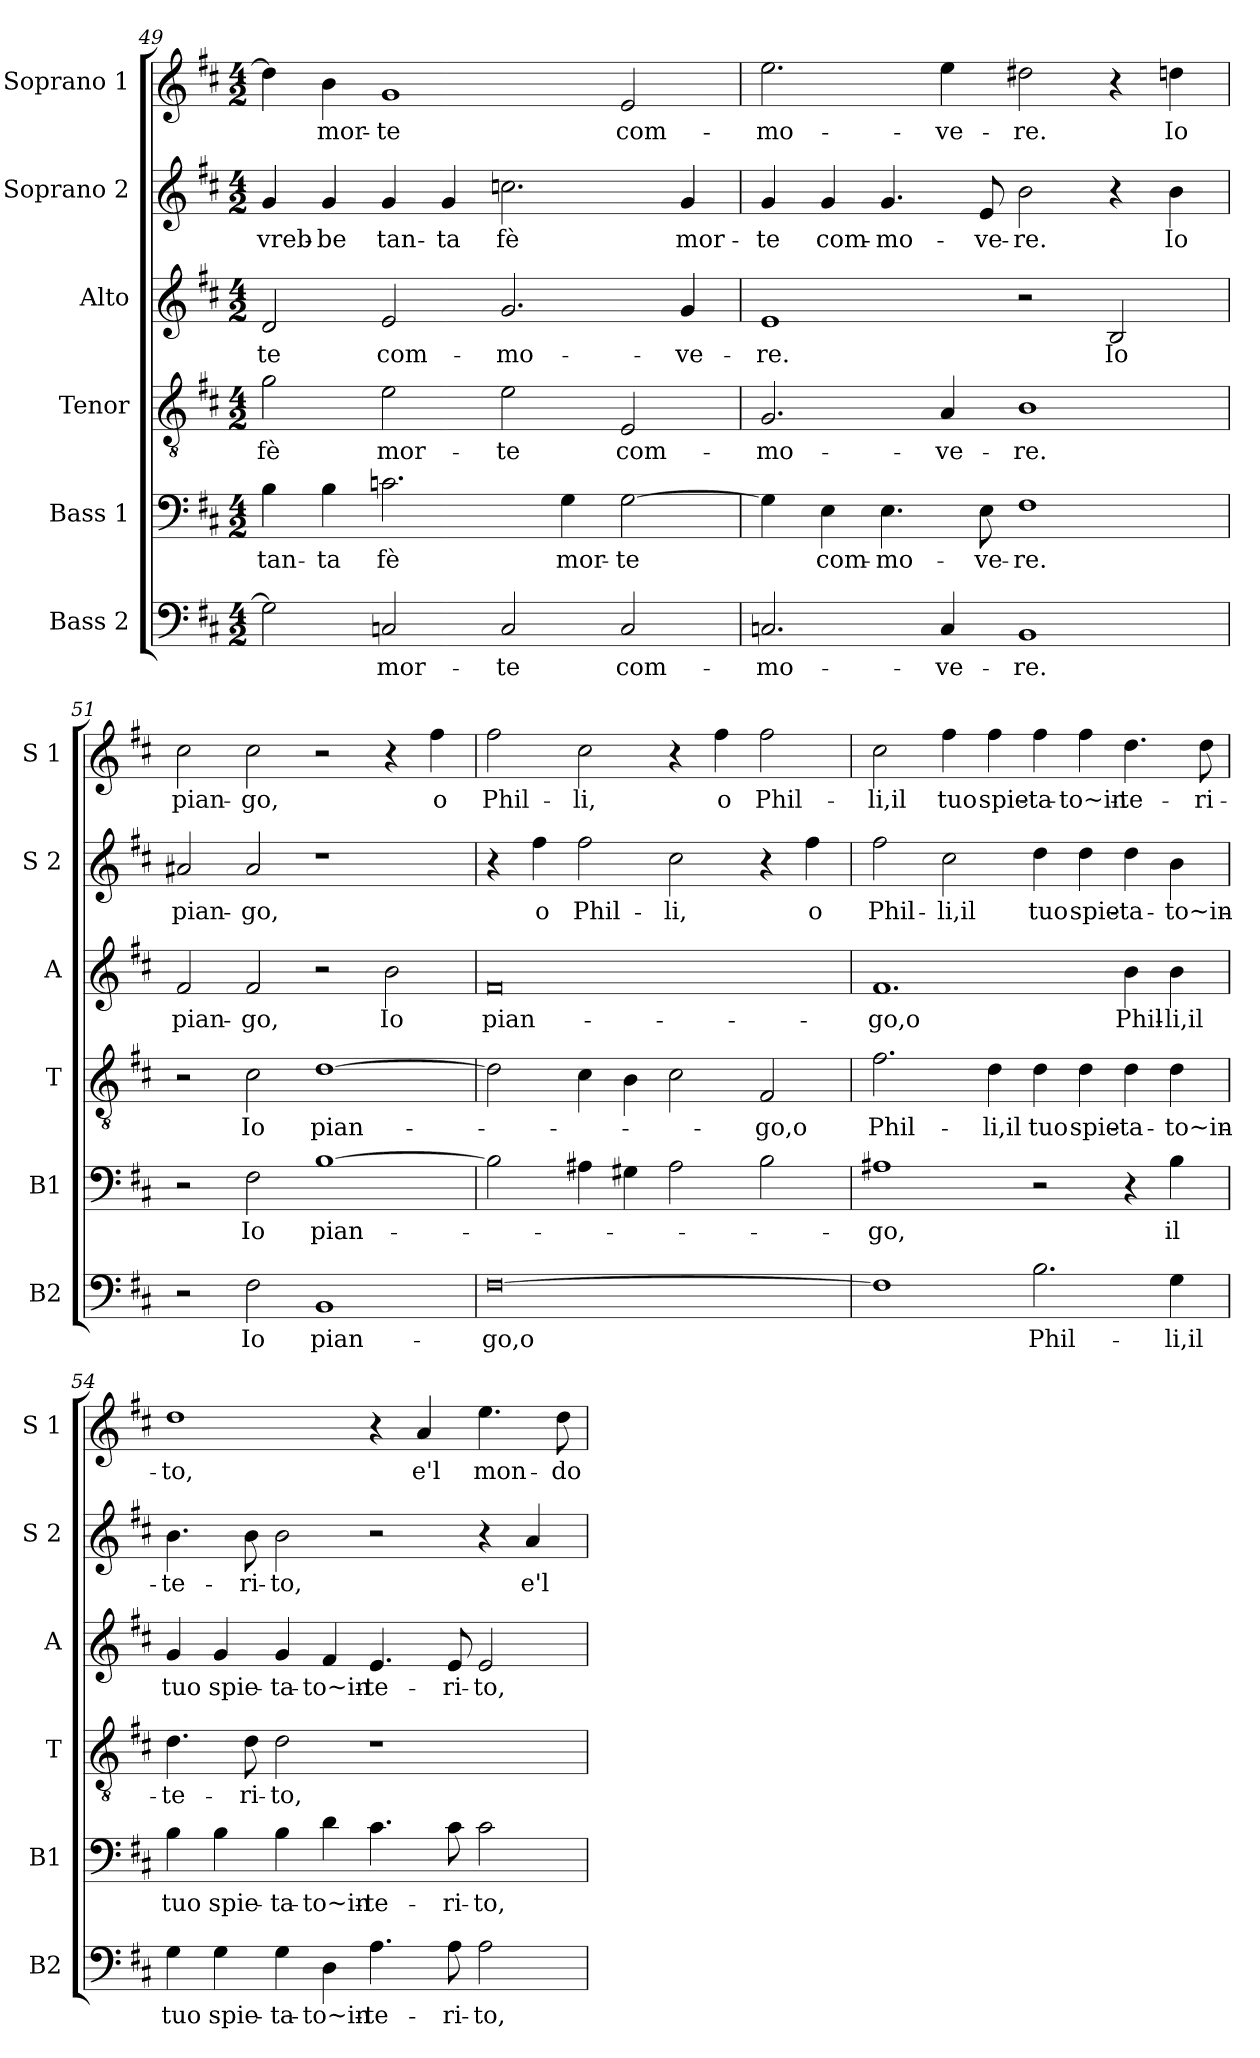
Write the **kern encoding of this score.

**kern	**text	**kern	**text	**kern	**text	**kern	**text	**kern	**text	**kern	**text
*part6	*part6	*part5	*part5	*part4	*part4	*part3	*part3	*part2	*part2	*part1	*part1
*staff6	*staff6	*staff5	*staff5	*staff4	*staff4	*staff3	*staff3	*staff2	*staff2	*staff1	*staff1
*I"Bass 2	*	*I"Bass 1	*	*I"Tenor	*	*I"Alto	*	*I"Soprano 2	*	*I"Soprano 1	*
*I'B2	*	*I'B1	*	*I'T	*	*I'A	*	*I'S 2	*	*I'S 1	*
*clefF4	*	*clefF4	*	*clefGv2	*	*clefG2	*	*clefG2	*	*clefG2	*
*k[f#c#]	*	*k[f#c#]	*	*k[f#c#]	*	*k[f#c#]	*	*k[f#c#]	*	*k[f#c#]	*
*D:	*	*D:	*	*D:	*	*D:	*	*D:	*	*D:	*
*M4/2	*	*M4/2	*	*M4/2	*	*M4/2	*	*M4/2	*	*M4/2	*
=49	=49	=49	=49	=49	=49	=49	=49	=49	=49	=49	=49
!	!	!	!LO:LY:b	!	!LO:LY:b	!	!LO:LY:b	!	!LO:LY:b	!	!
2G\]	.	4B\	tan-	2g\	fè	2d/	-te	4g/	-vreb-	4dd\]	.
!	!	!	!LO:LY:b	!	!	!	!	!	!LO:LY:b	!	!LO:LY:b
.	.	4B\	-ta	.	.	.	.	4g/	-be	4b\	mor-
!	!LO:LY:b	!	!LO:LY:b	!	!LO:LY:b	!	!LO:LY:b	!	!LO:LY:b	!	!LO:LY:b
2Cn/	mor-	2.cn\	fè	2e\	mor-	2e/	com-	4g/	tan-	1g	-te
!	!	!	!	!	!	!	!	!	!LO:LY:b	!	!
.	.	.	.	.	.	.	.	4g/	-ta	.	.
!	!LO:LY:b	!	!	!	!LO:LY:b	!	!LO:LY:b	!	!LO:LY:b	!	!
2C/	-te	.	.	2e\	-te	2.g/	-mo-	2.ccn\	fè	.	.
!	!	!	!LO:LY:b	!	!	!	!	!	!	!	!
.	.	4G\	mor-	.	.	.	.	.	.	.	.
!	!LO:LY:b	!	!LO:LY:b	!	!LO:LY:b	!	!	!	!	!	!LO:LY:b
2C/	com-	[2G\	-te	2E/	com-	.	.	.	.	2e/	com-
!	!	!	!	!	!	!	!LO:LY:b	!	!LO:LY:b	!	!
.	.	.	.	.	.	4g/	-ve-	4g/	mor-	.	.
=50	=50	=50	=50	=50	=50	=50	=50	=50	=50	=50	=50
!	!LO:LY:b	!	!	!	!LO:LY:b	!	!LO:LY:b	!	!LO:LY:b	!	!LO:LY:b
2.Cn/	-mo-	4G\]	.	2.G/	-mo-	1e	-re.	4g/	-te	2.ee\	-mo-
!	!	!	!LO:LY:b	!	!	!	!	!	!LO:LY:b	!	!
.	.	4E\	com-	.	.	.	.	4g/	com-	.	.
!	!	!	!LO:LY:b	!	!	!	!	!	!LO:LY:b	!	!
.	.	4.E\	-mo-	.	.	.	.	4.g/	-mo-	.	.
!	!LO:LY:b	!	!	!	!LO:LY:b	!	!	!	!	!	!LO:LY:b
4C/	-ve-	.	.	4A/	-ve-	.	.	.	.	4ee\	-ve-
!	!	!	!LO:LY:b	!	!	!	!	!	!LO:LY:b	!	!
.	.	8E\	-ve-	.	.	.	.	8e/	-ve-	.	.
!	!LO:LY:b	!	!LO:LY:b	!	!LO:LY:b	!	!	!	!LO:LY:b	!	!LO:LY:b
1BB	-re.	1F#	-re.	1B	-re.	2r	.	2b\	-re.	2dd#X\	-re.
!	!	!	!	!	!	!	!LO:LY:b	!	!	!	!
.	.	.	.	.	.	2B/	Io	4r	.	4r	.
!	!	!	!	!	!	!	!	!	!LO:LY:b	!	!LO:LY:b
.	.	.	.	.	.	.	.	4b\	Io	4ddn\	Io
!!LO:LB:g=z
=51	=51	=51	=51	=51	=51	=51	=51	=51	=51	=51	=51
!	!	!	!	!	!	!	!LO:LY:b	!	!LO:LY:b	!	!LO:LY:b
2r	.	2r	.	2r	.	2f#/	pian-	2a#X/	pian-	2cc#\	pian-
!	!LO:LY:b	!	!LO:LY:b	!	!LO:LY:b	!	!LO:LY:b	!	!LO:LY:b	!	!LO:LY:b
2F#\	Io	2F#\	Io	2c#\	Io	2f#/	-go,	2a#/	-go,	2cc#\	-go,
!	!LO:LY:b	!	!LO:LY:b	!	!LO:LY:b	!	!	!	!	!	!
1BB	pian-	[1B	pian-	[1d	pian-	2r	.	1r	.	2r	.
!	!	!	!	!	!	!	!LO:LY:b	!	!	!	!
.	.	.	.	.	.	2b\	Io	.	.	4r	.
!	!	!	!	!	!	!	!	!	!	!	!LO:LY:b
.	.	.	.	.	.	.	.	.	.	4ff#\	o
=52	=52	=52	=52	=52	=52	=52	=52	=52	=52	=52	=52
!	!LO:LY:b	!	!	!	!	!	!LO:LY:b	!	!	!	!LO:LY:b
[0F#	-go,o	2B\]	.	2d\]	.	0f#	pian-	4r	.	2ff#\	Phil-
!	!	!	!	!	!	!	!	!	!LO:LY:b	!	!
.	.	.	.	.	.	.	.	4ff#\	o	.	.
!	!	!	!	!	!	!	!	!	!LO:LY:b	!	!LO:LY:b
.	.	4A#X\	.	4c#\	.	.	.	2ff#\	Phil-	2cc#\	-li,
.	.	4G#X\	.	4B\	.	.	.	.	.	.	.
!	!	!	!	!	!	!	!	!	!LO:LY:b	!	!
.	.	2A#\	.	2c#\	.	.	.	2cc#\	-li,	4r	.
!	!	!	!	!	!	!	!	!	!	!	!LO:LY:b
.	.	.	.	.	.	.	.	.	.	4ff#\	o
!	!	!	!	!	!LO:LY:b	!	!	!	!	!	!LO:LY:b
.	.	2B\	.	2F#/	-go,o	.	.	4r	.	2ff#\	Phil-
!	!	!	!	!	!	!	!	!	!LO:LY:b	!	!
.	.	.	.	.	.	.	.	4ff#\	o	.	.
=53	=53	=53	=53	=53	=53	=53	=53	=53	=53	=53	=53
!	!	!	!LO:LY:b	!	!LO:LY:b	!	!LO:LY:b	!	!LO:LY:b	!	!LO:LY:b
1F#]	.	1A#X	-go,	2.f#\	Phil-	1.f#	-go,o	2ff#\	Phil-	2cc#\	-li,il
!	!	!	!	!	!	!	!	!	!LO:LY:b	!	!LO:LY:b
.	.	.	.	.	.	.	.	2cc#\	-li,il	4ff#\	tuo
!	!	!	!	!	!LO:LY:b	!	!	!	!	!	!LO:LY:b
.	.	.	.	4d\	-li,il	.	.	.	.	4ff#\	spie-
!	!LO:LY:b	!	!	!	!LO:LY:b	!	!	!	!LO:LY:b	!	!LO:LY:b
2.B\	Phil-	2r	.	4d\	tuo	.	.	4dd\	tuo	4ff#\	-ta-
!	!	!	!	!	!LO:LY:b	!	!	!	!LO:LY:b	!	!LO:LY:b
.	.	.	.	4d\	spie-	.	.	4dd\	spie-	4ff#\	-to~in-
!	!	!	!	!	!LO:LY:b	!	!LO:LY:b	!	!LO:LY:b	!	!LO:LY:b
.	.	4r	.	4d\	-ta-	4b\	Phil-	4dd\	-ta-	4.dd\	-te-
!	!LO:LY:b	!	!LO:LY:b	!	!LO:LY:b	!	!LO:LY:b	!	!LO:LY:b	!	!
4G\	-li,il	4B\	il	4d\	-to~in-	4b\	-li,il	4b\	-to~in-	.	.
!	!	!	!	!	!	!	!	!	!	!	!LO:LY:b
.	.	.	.	.	.	.	.	.	.	8dd\	-ri-
!!LO:PB:g=z
=54	=54	=54	=54	=54	=54	=54	=54	=54	=54	=54	=54
!	!LO:LY:b	!	!LO:LY:b	!	!LO:LY:b	!	!LO:LY:b	!	!LO:LY:b	!	!LO:LY:b
4G\	tuo	4B\	tuo	4.d\	-te-	4g/	tuo	4.b\	-te-	1dd	-to,
!	!LO:LY:b	!	!LO:LY:b	!	!	!	!LO:LY:b	!	!	!	!
4G\	spie-	4B\	spie-	.	.	4g/	spie-	.	.	.	.
!	!	!	!	!	!LO:LY:b	!	!	!	!LO:LY:b	!	!
.	.	.	.	8d\	-ri-	.	.	8b\	-ri-	.	.
!	!LO:LY:b	!	!LO:LY:b	!	!LO:LY:b	!	!LO:LY:b	!	!LO:LY:b	!	!
4G\	-ta-	4B\	-ta-	2d\	-to,	4g/	-ta-	2b\	-to,	.	.
!	!LO:LY:b	!	!LO:LY:b	!	!	!	!LO:LY:b	!	!	!	!
4D\	-to~in-	4d\	-to~in-	.	.	4f#/	-to~in-	.	.	.	.
!	!LO:LY:b	!	!LO:LY:b	!	!	!	!LO:LY:b	!	!	!	!
4.A\	-te-	4.c#\	-te-	1r	.	4.e/	-te-	2r	.	4r	.
!	!	!	!	!	!	!	!	!	!	!	!LO:LY:b
.	.	.	.	.	.	.	.	.	.	4a/	e'l
!	!LO:LY:b	!	!LO:LY:b	!	!	!	!LO:LY:b	!	!	!	!
8A\	-ri-	8c#\	-ri-	.	.	8e/	-ri-	.	.	.	.
!	!LO:LY:b	!	!LO:LY:b	!	!	!	!LO:LY:b	!	!	!	!LO:LY:b
2A\	-to,	2c#\	-to,	.	.	2e/	-to,	4r	.	4.ee\	mon-
!	!	!	!	!	!	!	!	!	!LO:LY:b	!	!
.	.	.	.	.	.	.	.	4a/	e'l	.	.
!	!	!	!	!	!	!	!	!	!	!	!LO:LY:b
.	.	.	.	.	.	.	.	.	.	8dd\	-do
=	=	=	=	=	=	=	=	=	=	=	=
*-	*-	*-	*-	*-	*-	*-	*-	*-	*-	*-	*-
